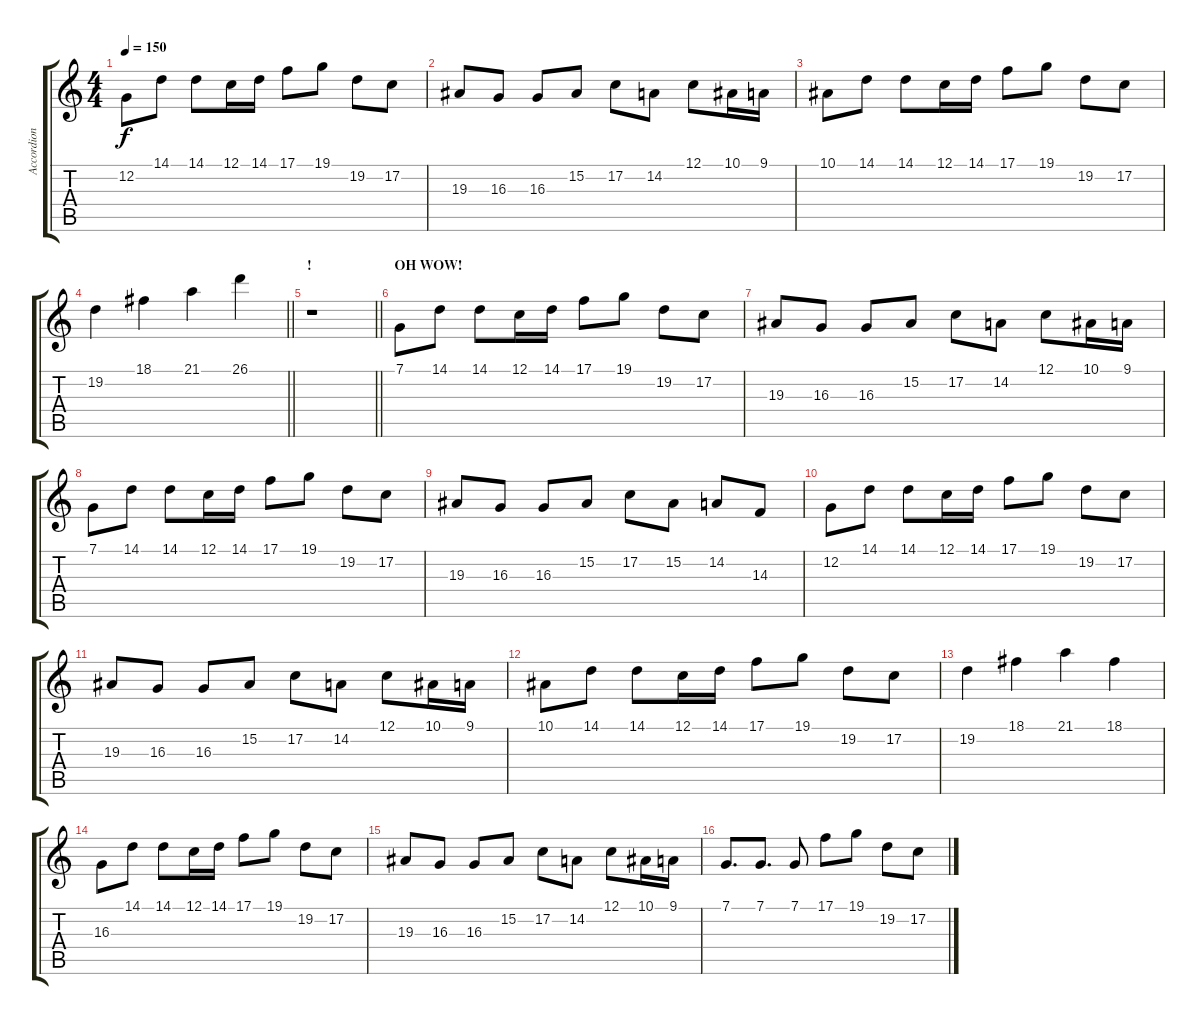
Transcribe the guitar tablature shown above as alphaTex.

\track ("Accordion" "Accordion") {instrument accordion}
\staff {score tabs}
\tuning (C4 G3 Eb3 Bb2 F2 C2) {hide}
\ts (4 4)
\tempo 150
\clef g2
\ks c
12.2.8{dy f} 14.1.8 14.1.8 12.1.16 14.1.16 17.1.8 19.1.8 19.2.8 17.2.8 |
19.3.8 16.3.8 16.3.8 15.2.8 17.2.8 14.2.8 12.1.8 10.1.16 9.1.16 |
10.1.8 14.1.8 14.1.8 12.1.16 14.1.16 17.1.8 19.1.8 19.2.8 17.2.8 |
\barLineRight lightlight
19.2.4 18.1.4 21.1.4 26.1.4 |
\section ("" "!")
\barLineRight lightlight
r.1 |
\section ("" "OH WOW!")
7.1.8 14.1.8 14.1.8 12.1.16 14.1.16 17.1.8 19.1.8 19.2.8 17.2.8 |
19.3.8 16.3.8 16.3.8 15.2.8 17.2.8 14.2.8 12.1.8 10.1.16 9.1.16 |
7.1.8 14.1.8 14.1.8 12.1.16 14.1.16 17.1.8 19.1.8 19.2.8 17.2.8 |
19.3.8 16.3.8 16.3.8 15.2.8 17.2.8 15.2.8 14.2.8 14.3.8 |
12.2.8 14.1.8 14.1.8 12.1.16 14.1.16 17.1.8 19.1.8 19.2.8 17.2.8 |
19.3.8 16.3.8 16.3.8 15.2.8 17.2.8 14.2.8 12.1.8 10.1.16 9.1.16 |
10.1.8 14.1.8 14.1.8 12.1.16 14.1.16 17.1.8 19.1.8 19.2.8 17.2.8 |
19.2.4 18.1.4 21.1.4 18.1.4 |
16.3.8 14.1.8 14.1.8 12.1.16 14.1.16 17.1.8 19.1.8 19.2.8 17.2.8 |
19.3.8 16.3.8 16.3.8 15.2.8 17.2.8 14.2.8 12.1.8 10.1.16 9.1.16 |
7.1.8{d} 7.1.8{d} 7.1.8 17.1.8 19.1.8 19.2.8 17.2.8
